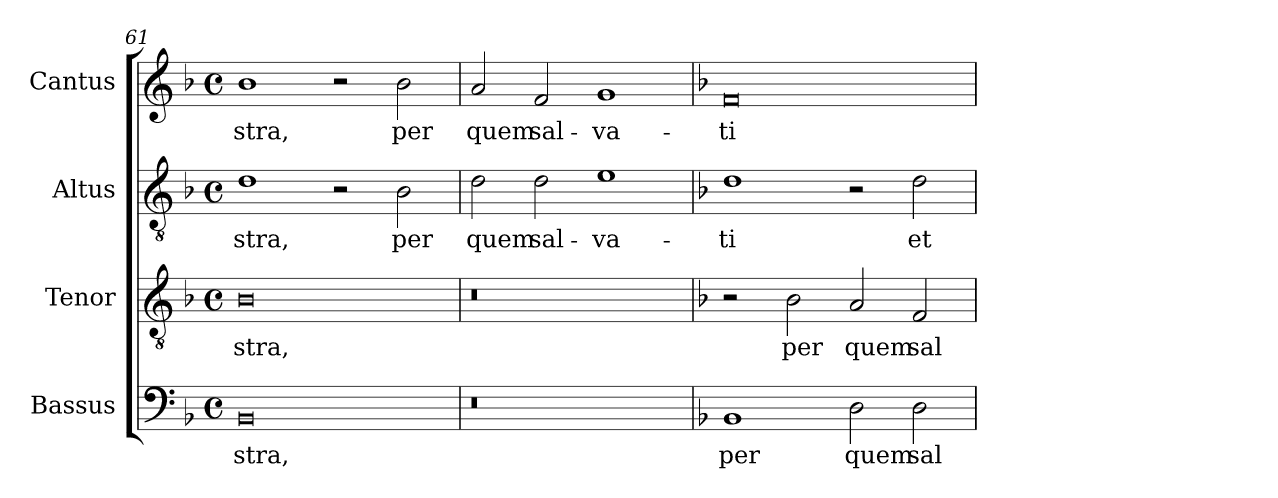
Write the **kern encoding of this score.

**kern	**text	**kern	**text	**kern	**text	**kern	**text
*part4	*part4	*part3	*part3	*part2	*part2	*part1	*part1
*staff4	*staff4	*staff3	*staff3	*staff2	*staff2	*staff1	*staff1
*I"Bassus	*	*I"Tenor	*	*I"Altus	*	*I"Cantus	*
!!LO:LB:g=z
*clefF4	*	*clefGv2	*	*clefGv2	*	*clefG2	*
*k[b-]	*	*k[b-]	*	*k[b-]	*	*k[b-]	*
*F:	*	*F:	*	*F:	*	*F:	*
*M4/4	*	*M4/4	*	*M4/4	*	*M4/4	*
*met(c)	*	*met(c)	*	*met(c)	*	*met(c)	*
=61	=61	=61	=61	=61	=61	=61	=61
!	!LO:LY:b:cj	!	!LO:LY:b:cj	!	!LO:LY:b:cj	!	!LO:LY:b:cj
0BB-	stra,	0B-	-stra,	1d	stra,	1b-	stra,
.	.	.	.	2r	.	2r	.
!	!	!	!	!	!LO:LY:b:cj	!	!LO:LY:b:cj
.	.	.	.	2B-\	per	2b-\	per
=62	=62	=62	=62	=62	=62	=62	=62
!	!	!	!	!	!LO:LY:b:cj	!	!LO:LY:b:cj
0r	.	0r	.	2d\	quem	2a/	quem
!	!	!	!	!	!LO:LY:b:cj	!	!LO:LY:b:cj
.	.	.	.	2d\	sal-	2f/	sal-
!	!	!	!	!	!LO:LY:b:cj	!	!LO:LY:b:cj
.	.	.	.	1e	-va-	1g	-va-
=63	=63	=63	=63	=63	=63	=63	=63
*	*	*	*	*k[b-]	*	*	*
*	*	*	*	*F:	*	*	*
!	!LO:LY:b:cj	!	!	!	!LO:LY:b:cj	!	!LO:LY:b:cj
1BB-	per	2r	.	1d	-ti	0f	-ti
!	!	!	!LO:LY:b:cj	!	!	!	!
.	.	2B-\	per	.	.	.	.
!	!LO:LY:b:cj	!	!LO:LY:b:cj	!	!	!	!
2D\	quem	2A/	quem	2r	.	.	.
!	!LO:LY:b:cj	!	!LO:LY:b:cj	!	!LO:LY:b:cj	!	!
2D\	sal	2F/	sal	2d\	et	.	.
=	=	=	=	=	=	=	=
*-	*-	*-	*-	*-	*-	*-	*-
